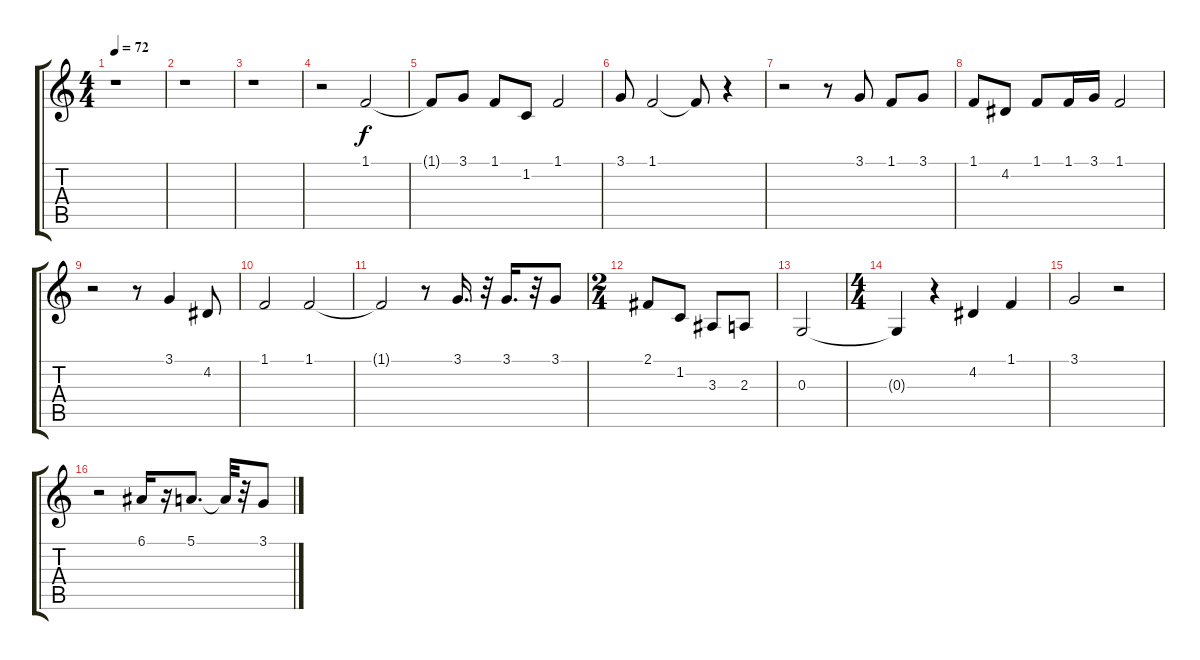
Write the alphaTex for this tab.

\track (" " " ") {instrument frenchhorn}
\staff {score tabs}
\tuning (E4 B3 G3 D3 A2 E2) {hide}
\ts (4 4)
\tempo 72
\clef g2
\ks c
r.1{dy f} |
r.1 |
r.1 |
r.2 1.1.2{volume 16} |
1.1{t}.8 3.1.8 1.1.8 1.2.8 1.1.2 |
3.1.8 1.1.2 1.1{t}.8 r.4 |
r.2 r.8 3.1.8 1.1.8 3.1.8 |
1.1.8 4.2.8 1.1.8 1.1.16 3.1.16 1.1.2 |
r.2 r.8 3.1.4 4.2.8 |
1.1.2 1.1.2 |
1.1{t}.2 r.8 3.1.16{d} r.32 3.1.16{d} r.32 3.1.8 |
\ts (2 4)
2.1.8 1.2.8 3.3.8 2.3.8 |
0.3.2{volume 16} |
\ts (4 4)
0.3{t}.4 r.4 4.2.4{volume 16} 1.1.4 |
3.1.2 r.2 |
r.2 6.1.16 r.16 5.1.8{d} 5.1{t}.32 r.32 3.1.8
